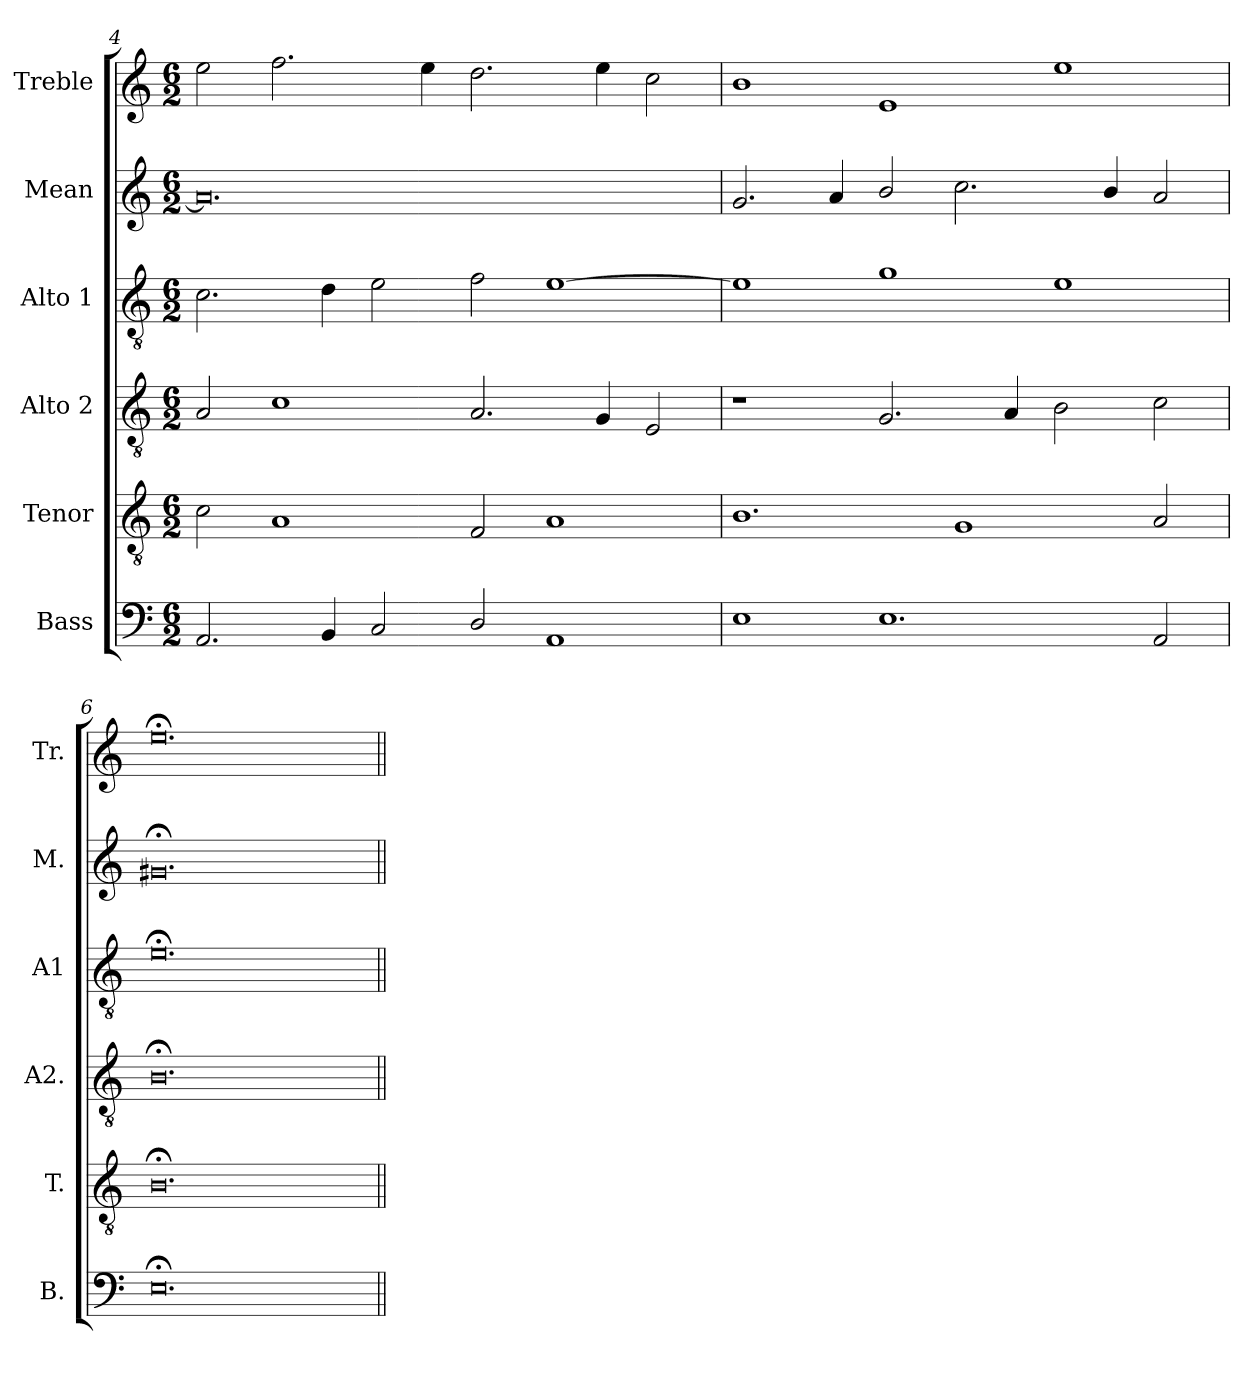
**kern	**kern	**kern	**kern	**kern	**kern
*part6	*part5	*part4	*part3	*part2	*part1
*staff6	*staff5	*staff4	*staff3	*staff2	*staff1
*I"Bass	*I"Tenor	*I"Alto 2	*I"Alto 1	*I"Mean	*I"Treble
*I'B.	*I'T.	*I'A2.	*I'A1	*I'M.	*I'Tr.
*clefF4	*clefGv2	*clefGv2	*clefGv2	*clefG2	*clefG2
*	*ITrd7c12	*ITrd7c12	*ITrd7c12	*	*
*k[]	*k[]	*k[]	*k[]	*k[]	*k[]
*C:	*C:	*C:	*C:	*C:	*C:
*M6/2	*M6/2	*M6/2	*M6/2	*M6/2	*M6/2
=4	=4	=4	=4	=4	=4
2.AAi/	2Ci\	2AAi/	2.Ci\	0.ai]	2eei\
.	1AAi	1Ci	.	.	2.ffi\
4BBi/	.	.	4Di\	.	.
2Ci/	.	.	2Ei\	.	.
.	.	.	.	.	4eei\
2Di/	2FFi/	2.AAi/	2Fi\	.	2.ddi\
1AAi	1AAi	.	[>1Ei	.	.
.	.	4GGi/	.	.	4eei\
.	.	2EEi/	.	.	2cci\
!!LO:LB:g=z
=5	=5	=5	=5	=5	=5
1Ei	1.BBi	1r	1Ei]	2.gi/	1bi
.	.	.	.	4ai/	.
1.Ei	.	2.GGi/	1Gi	2bi/	1ei
.	1GGi	.	.	2.cci\	.
.	.	4AAi/	.	.	.
.	.	2BBi\	1Ei	.	1eei
.	.	.	.	4bi/	.
2AAi/	2AAi/	2Ci\	.	2ai/	.
=6	=6	=6	=6	=6	=6
0.E;i	0.BB;i	0.BB;i	0.E;i	0.g#X;i	0.ee;i
=||	=||	=||	=||	=||	=||
*-	*-	*-	*-	*-	*-
